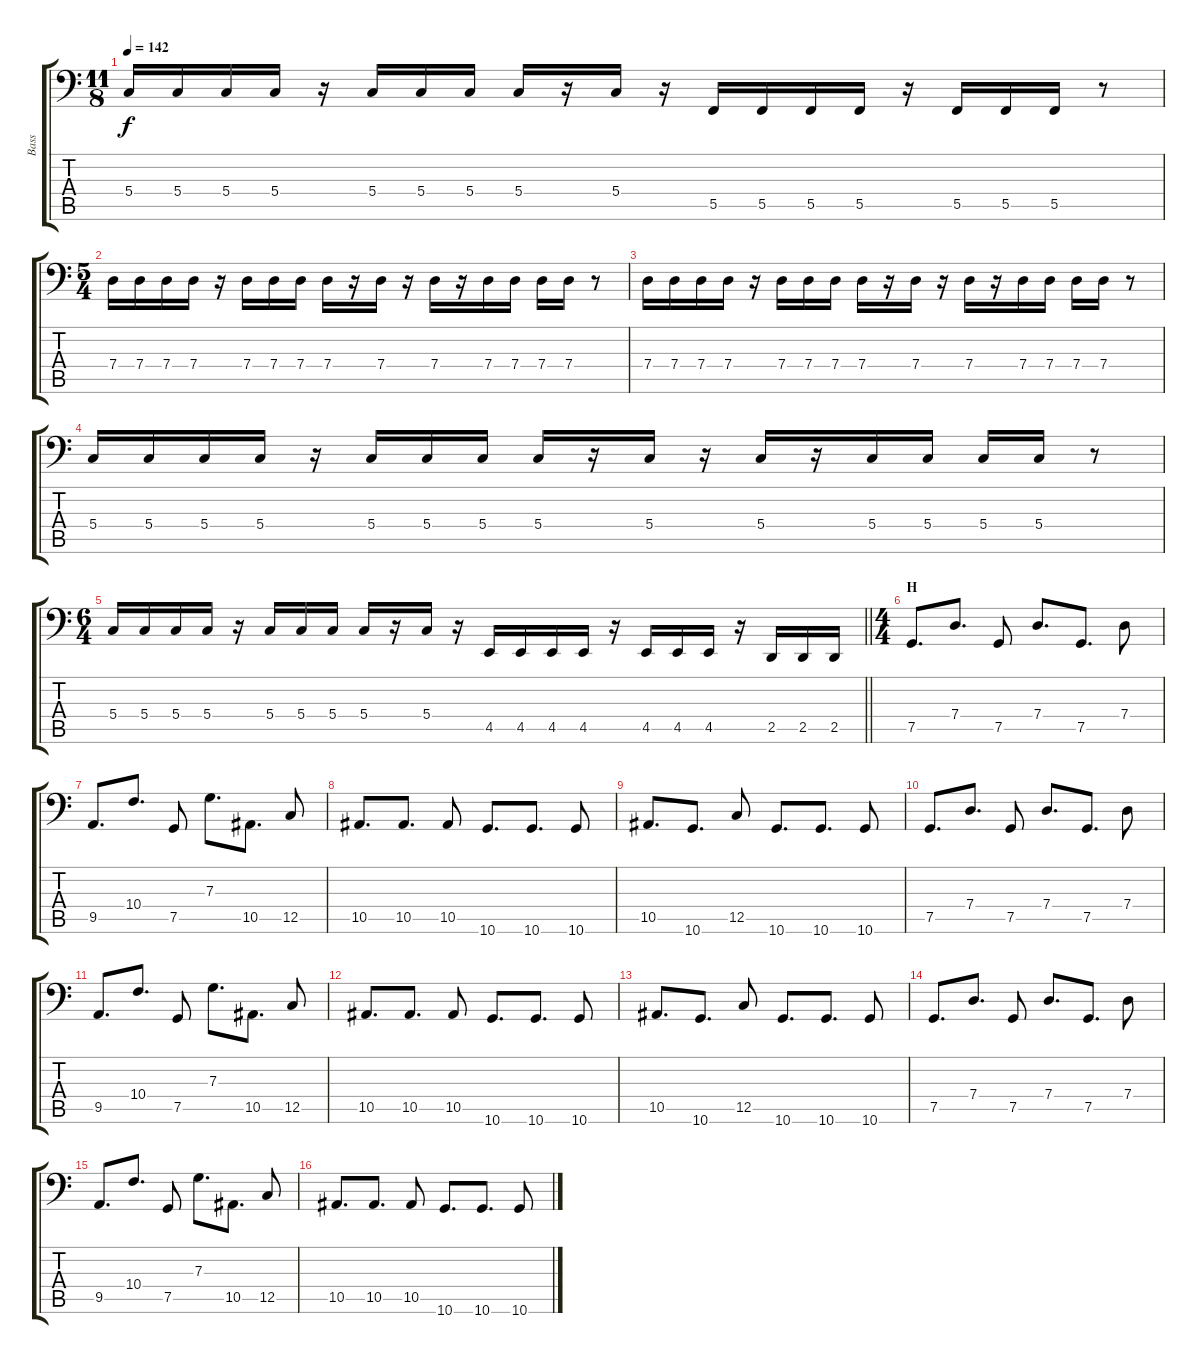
\track ("Bass" "Bass") {instrument electricbasspick}
\staff {score tabs}
\tuning (Bb2 F2 C2 G1 C1 A0) {hide}
\ts (11 8)
\tempo 142
\clef f4
\ks c
5.4.16{dy f} 5.4.16 5.4.16 5.4.16 r.16 5.4.16 5.4.16 5.4.16 5.4.16 r.16 5.4.16 r.16 5.5.16 5.5.16 5.5.16 5.5.16 r.16 5.5.16 5.5.16 5.5.16 r.8 |
\ts (5 4)
7.4.16 7.4.16 7.4.16 7.4.16 r.16 7.4.16 7.4.16 7.4.16 7.4.16 r.16 7.4.16 r.16 7.4.16 r.16 7.4.16 7.4.16 7.4.16 7.4.16 r.8 |
7.4.16 7.4.16 7.4.16 7.4.16 r.16 7.4.16 7.4.16 7.4.16 7.4.16 r.16 7.4.16 r.16 7.4.16 r.16 7.4.16 7.4.16 7.4.16 7.4.16 r.8 |
5.4.16 5.4.16 5.4.16 5.4.16 r.16 5.4.16 5.4.16 5.4.16 5.4.16 r.16 5.4.16 r.16 5.4.16 r.16 5.4.16 5.4.16 5.4.16 5.4.16 r.8 |
\ts (6 4)
\barLineRight lightlight
5.4.16 5.4.16 5.4.16 5.4.16 r.16 5.4.16 5.4.16 5.4.16 5.4.16 r.16 5.4.16 r.16 4.5.16 4.5.16 4.5.16 4.5.16 r.16 4.5.16 4.5.16 4.5.16 r.16 2.5.16 2.5.16 2.5.16 |
\ts (4 4)
\section ("" "H")
7.5.8{d} 7.4.8{d} 7.5.8 7.4.8{d} 7.5.8{d} 7.4.8 |
9.5.8{d} 10.4.8{d} 7.5.8 7.3.8{d} 10.5.8{d} 12.5.8 |
10.5.8{d} 10.5.8{d} 10.5.8 10.6.8{d} 10.6.8{d} 10.6.8 |
10.5.8{d} 10.6.8{d} 12.5.8 10.6.8{d} 10.6.8{d} 10.6.8 |
7.5.8{d} 7.4.8{d} 7.5.8 7.4.8{d} 7.5.8{d} 7.4.8 |
9.5.8{d} 10.4.8{d} 7.5.8 7.3.8{d} 10.5.8{d} 12.5.8 |
10.5.8{d} 10.5.8{d} 10.5.8 10.6.8{d} 10.6.8{d} 10.6.8 |
10.5.8{d} 10.6.8{d} 12.5.8 10.6.8{d} 10.6.8{d} 10.6.8 |
7.5.8{d} 7.4.8{d} 7.5.8 7.4.8{d} 7.5.8{d} 7.4.8 |
9.5.8{d} 10.4.8{d} 7.5.8 7.3.8{d} 10.5.8{d} 12.5.8 |
10.5.8{d} 10.5.8{d} 10.5.8 10.6.8{d} 10.6.8{d} 10.6.8
